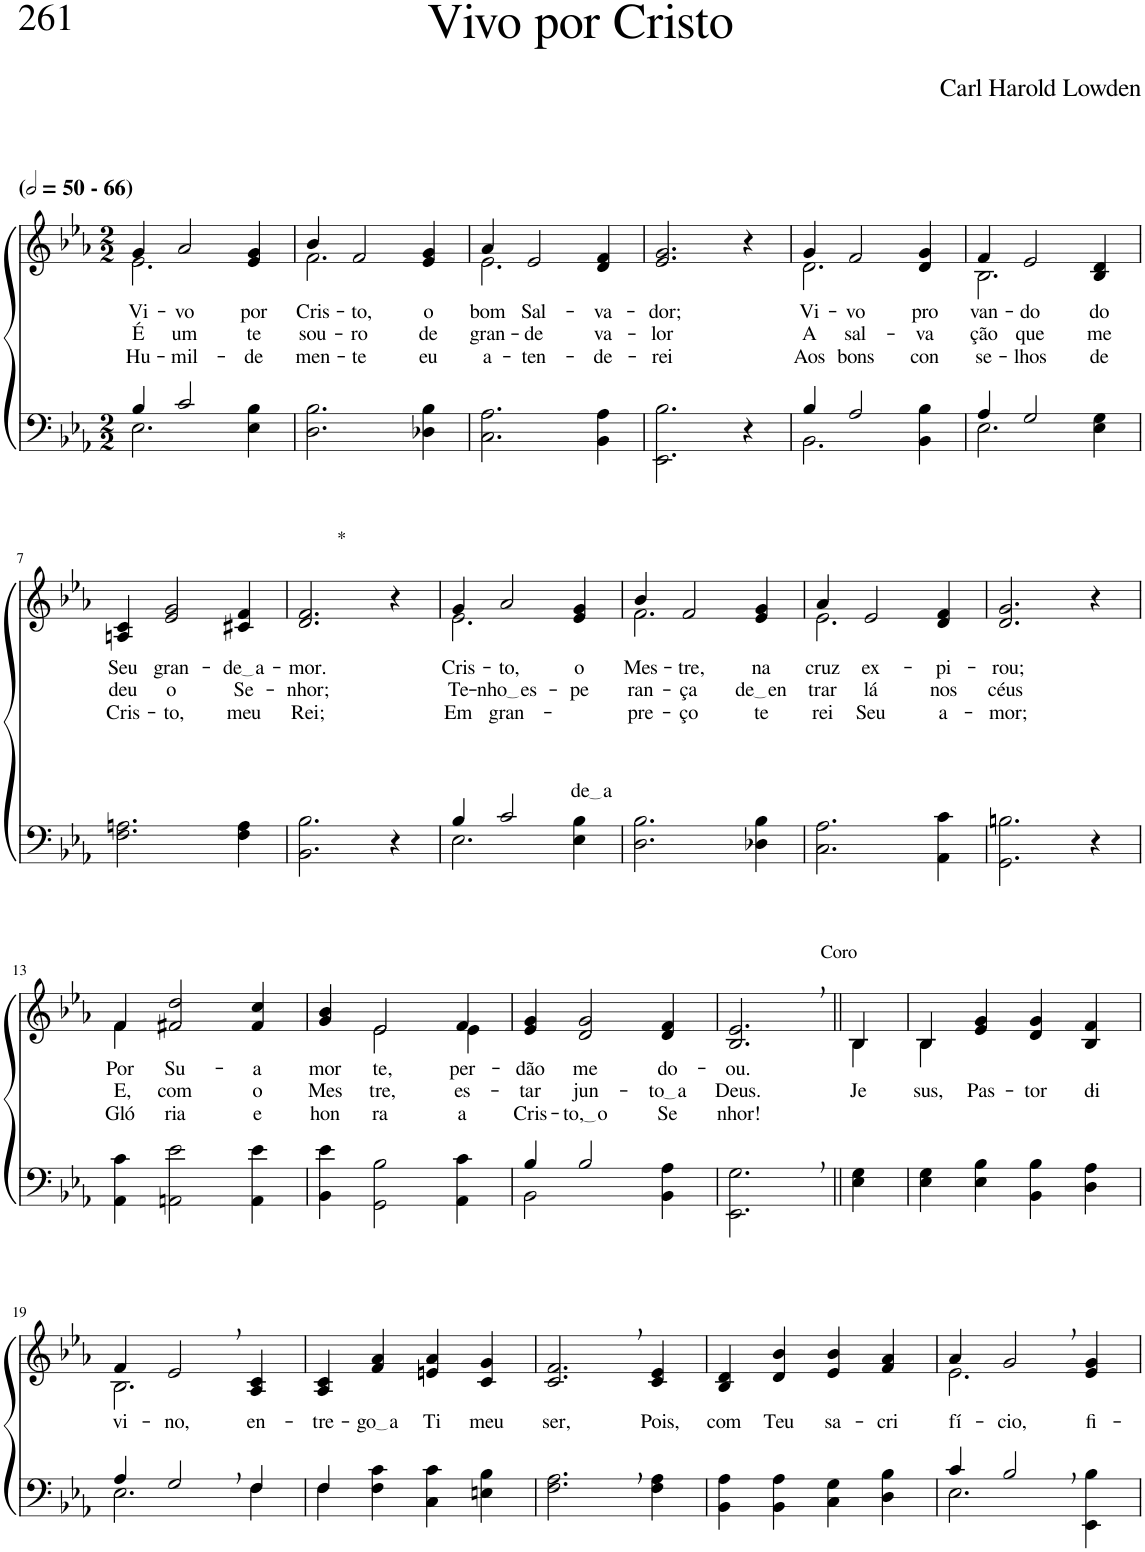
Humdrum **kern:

**kern	**kern	**text	**text	**text
*part2	*part1	*part1	*part1	*part1
*staff2	*staff1	*staff1	*staff1	*staff1
*I"Parte III e IV	*I"Parte I e II	*	*	*
*clefF4	*clefG2	*	*	*
*Trd-1c-2	*Trd-1c-2	*	*	*
*k[b-e-a-]	*k[b-e-a-]	*	*	*
*M2/2	*M2/2	*	*	*
*MM100	*MM100	*	*	*
=1	=1	=1	=1	=1
*^	*^	*	*	*
!	!	!LO:TX:a:B:t=(	!	!	!	!
!	!	!LO:TX:a:B:t=- 66)	!	!	!	!
!	!	!	!	!LO:LY:b	!LO:LY:b	!LO:LY:b
4B-/	2.E-\	4g/	2.e-\	Vi-	É	Hu-
!	!	!	!	!LO:LY:b	!LO:LY:b	!LO:LY:b
2c/	.	2a-/	.	-vo	um	-mil-
!	!	!	!	!LO:LY:b	!LO:LY:b	!LO:LY:b
4ryy	4E-\ 4B-\	4e-/ 4g/	4ryy	por	te-	-de-
=2	=2	=2	=2	=2	=2	=2
!	!	!	!	!LO:LY:b	!LO:LY:b	!LO:LY:b
*v	*v	*	*	*	*	*
2.D\ 2.B-\	4b-/	2.f\	Cris-	-sou-	-men-
!	!	!	!LO:LY:b	!LO:LY:b	!LO:LY:b
.	2f/	.	-to,	ro	-te
!	!	!	!LO:LY:b	!LO:LY:b	!LO:LY:b
4D-X\ 4B-\	4e-/ 4g/	4ryy	o	de	eu
=3	=3	=3	=3	=3	=3
!	!	!	!LO:LY:b	!LO:LY:b	!LO:LY:b
2.C\ 2.A-\	4a-/	2.e-\	bom	-gran-	a-
!	!	!	!LO:LY:b	!LO:LY:b	!LO:LY:b
.	2e-/	.	Sal-	-de	-ten-
!	!	!	!LO:LY:b	!LO:LY:b	!LO:LY:b
4BB-\ 4A-\	4d/ 4f/	4ryy	-va-	va-	-de-
=4	=4	=4	=4	=4	=4
!	!	!	!LO:LY:b	!LO:LY:b	!LO:LY:b
*	*v	*v	*	*	*
2.EE-\ 2.B-\	2.e-/ 2.g/	-dor;	-lor	-rei
4r	4r	.	.	.
=5	=5	=5	=5	=5
*^	*^	*	*	*
!	!	!	!	!LO:LY:b	!LO:LY:b	!LO:LY:b
4B-/	2.BB-\	4g/	2.d\	-Vi-	A	Aos
!	!	!	!	!LO:LY:b	!LO:LY:b	!LO:LY:b
2A-/	.	2f/	.	-vo	sal-	bons
!	!	!	!	!LO:LY:b	!LO:LY:b	!LO:LY:b
4ryy	4BB-\ 4B-\	4d/ 4g/	4ryy	pro-	-va-	con-
=6	=6	=6	=6	=6	=6	=6
!	!	!	!	!LO:LY:b	!LO:LY:b	!LO:LY:b
4A-/	2.E-\	4f/	2.B-\	-van-	-ção	-se-
!	!	!	!	!LO:LY:b	!LO:LY:b	!LO:LY:b
2G/	.	2e-/	.	-do	que	-lhos
!	!	!	!	!LO:LY:b	!LO:LY:b	!LO:LY:b
4ryy	4E-\ 4G\	4B-/ 4d/	4ryy	do	me	de
!!LO:LB:g=z
=7	=7	=7	=7	=7	=7	=7
!	!	!	!	!LO:LY:b	!LO:LY:b	!LO:LY:b
*v	*v	*	*	*	*	*
*	*v	*v	*	*	*
2.F\ 2.An\	4An/ 4c/	Seu	deu	Cris-
!	!	!LO:LY:b	!LO:LY:b	!LO:LY:b
.	2e-/ 2g/	gran-	o	-to,
!	!	!LO:LY:b	!LO:LY:b	!LO:LY:b
4F\ 4A\	4c#X/ 4f/	de a	Se-	meu
=8	=8	=8	=8	=8
!	!LO:TX:a:t=*	!	!	!
!	!	!LO:LY:b	!LO:LY:b	!LO:LY:b
2.BB-\ 2.B-\	2.d/ 2.f/	-mor.	-nhor;	Rei;
4r	4r	.	.	.
=9	=9	=9	=9	=9
*^	*^	*	*	*
!	!	!	!	!LO:LY:b	!LO:LY:b	!LO:LY:b
4B-/	2.E-\	4g/	2.e-\	Cris-	Te-	Em
!	!	!	!	!LO:LY:b	!LO:LY:b	!LO:LY:b
2c/	.	2a-/	.	to,	nho es	gran-
!	!	!	!	!LO:LY:b	!LO:LY:b	!LO:LY:b
4ryy	4E-\ 4B-\	4e-/ 4g/	4ryy	o	-pe-	de a
=10	=10	=10	=10	=10	=10	=10
!	!	!	!	!LO:LY:b	!LO:LY:b	!LO:LY:b
*v	*v	*	*	*	*	*
2.D\ 2.B-\	4b-/	2.f\	-Mes-	-ran-	pre-
!	!	!	!LO:LY:b	!LO:LY:b	!LO:LY:b
.	2f/	.	-tre,	-ça	-ço
!	!	!	!LO:LY:b	!LO:LY:b	!LO:LY:b
4D-X\ 4B-\	4e-/ 4g/	4ryy	na	de en	te-
=11	=11	=11	=11	=11	=11
!	!	!	!LO:LY:b	!LO:LY:b	!LO:LY:b
2.C\ 2.A-\	4a-/	2.e-\	cruz	trar	-rei
!	!	!	!LO:LY:b	!LO:LY:b	!LO:LY:b
.	2e-/	.	ex-	lá	Seu
!	!	!	!LO:LY:b	!LO:LY:b	!LO:LY:b
4AA-\ 4c\	4d/ 4f/	4ryy	-pi-	nos	a-
=12	=12	=12	=12	=12	=12
!	!	!	!LO:LY:b	!LO:LY:b	!LO:LY:b
*	*v	*v	*	*	*
2.GG\ 2.Bn\	2.d/ 2.g/	-rou;	céus	-mor;
4r	4r	.	.	.
!!LO:LB:g=z
=13	=13	=13	=13	=13
*	*^	*	*	*
!	!	!	!LO:LY:b	!LO:LY:b	!LO:LY:b
4AA-\ 4c\	4f/	4f\	Por	E,	Gló-
!	!	!	!LO:LY:b	!LO:LY:b	!LO:LY:b
2AAn\ 2e-\	2f#X/ 2dd/	2.ryy	Su-	com	ria
!	!	!	!LO:LY:b	!LO:LY:b	!LO:LY:b
4AA\ 4e-\	4f#/ 4cc/	.	-a	o	e
=14	=14	=14	=14	=14	=14
!	!	!	!LO:LY:b	!LO:LY:b	!LO:LY:b
4BB-\ 4e-\	4g/ 4b-/	4ryy	mor-	Mes-	hon-
!	!	!	!LO:LY:b	!LO:LY:b	!LO:LY:b
2GG\ 2B-\	2e-/	2e-\	-te,	tre,	-ra
!	!	!	!LO:LY:b	!LO:LY:b	!LO:LY:b
4AA-\ 4c\	4f/	4e-\	per-	es-	a
=15	=15	=15	=15	=15	=15
*^	*	*	*	*	*
!	!	!	!	!LO:LY:b	!LO:LY:b	!LO:LY:b
*	*	*v	*v	*	*	*
4B-/	2BB-\	4e-/ 4g/	dão	tar	Cris-
!	!	!	!LO:LY:b	!LO:LY:b	!LO:LY:b
2B-/	.	2d/ 2g/	me	jun-	to, o
.	2ryy	.	.	.	.
!	!	!	!LO:LY:b	!LO:LY:b	!LO:LY:b
4BB-\ 4A-\	.	4d/ 4f/	do-	to a	Se
*v	*v	*	*	*	*
=16	=16	=16	=16	=16
!	!	!LO:LY:b	!LO:LY:b	!LO:LY:b
2.EE-\, 2.G\,	2.B-/, 2.e-/,	-ou.	Deus.	nhor!
=17||	=17||	=17||	=17||	=17||
!	!LO:TX:a:t=Coro	!	!	!
!	!	!	!LO:LY:b	!
*	*^	*	*	*
4E-\ 4G\	4B-\	4B-/	.	Je-	.
=18	=18	=18	=18	=18	=18
!	!	!	!	!LO:LY:b	!
4E-\ 4G\	4B-/	4B-\	.	sus,	.
!	!	!	!	!LO:LY:b	!
4E-\ 4B-\	4e-/ 4g/	2.ryy	.	Pas-	.
!	!	!	!	!LO:LY:b	!
4BB-\ 4B-\	4d/ 4g/	.	.	-tor	.
!	!	!	!	!LO:LY:b	!
4D\ 4A-\	4B-/ 4f/	.	.	di-	.
!!LO:LB:g=z	!!
=19	=19	=19	=19	=19	=19
*^	*	*	*	*	*
!	!	!	!	!LO:LY:b	!	!
4A-/	2.E-\	4f/	2.B-\	vi-	.	.
!	!	!	!	!LO:LY:b	!	!
2G,/	.	2e-,/	.	-no,	.	.
!	!	!	!	!LO:LY:b	!	!
4F/	4F\	4A-/ 4c/	4ryy	en-	.	.
=20	=20	=20	=20	=20	=20	=20
!	!	!	!	!LO:LY:b	!	!
*	*	*v	*v	*	*	*
4F\	4F/	4A-/ 4c/	-tre-	.	.
!	!	!	!LO:LY:b	!	!
4F\ 4c\	2.ryy	4f/ 4a-/	go a	.	.
!	!	!	!LO:LY:b	!	!
4C\ 4c\	.	4en/ 4a-/	Ti	.	.
!	!	!	!LO:LY:b	!	!
4En\ 4B-\	.	4c/ 4g/	meu	.	.
*v	*v	*	*	*	*
=21	=21	=21	=21	=21
!	!	!LO:LY:b	!	!
2.F\, 2.A-\,	2.c/, 2.f/,	ser,	.	.
!	!	!LO:LY:b	!	!
4F\ 4A-\	4c/ 4e-/	Pois,	.	.
=22	=22	=22	=22	=22
!	!	!LO:LY:b	!	!
4BB-\ 4A-\	4B-/ 4d/	com	.	.
!	!	!LO:LY:b	!	!
4BB-\ 4A-\	4d/ 4b-/	Teu	.	.
!	!	!LO:LY:b	!	!
4C\ 4G\	4e-/ 4b-/	sa-	.	.
!	!	!LO:LY:b	!	!
4D\ 4B-\	4f/ 4a-/	-cri-	.	.
=23	=23	=23	=23	=23
*^	*^	*	*	*
!	!	!	!	!LO:LY:b	!	!
4c/	2.E-\	4a-/	2.e-\	fí-	.	.
!	!	!	!	!LO:LY:b	!	!
2B-,/	.	2g,/	.	cio,	.	.
!	!	!	!	!LO:LY:b	!	!
4ryy	4EE-\ 4B-\	4e-/ 4g/	4ryy	fi-	.	.
*v	*v	*	*	*	*	*
*	*v	*v	*	*	*
=	=	=	=	=
*-	*-	*-	*-	*-
